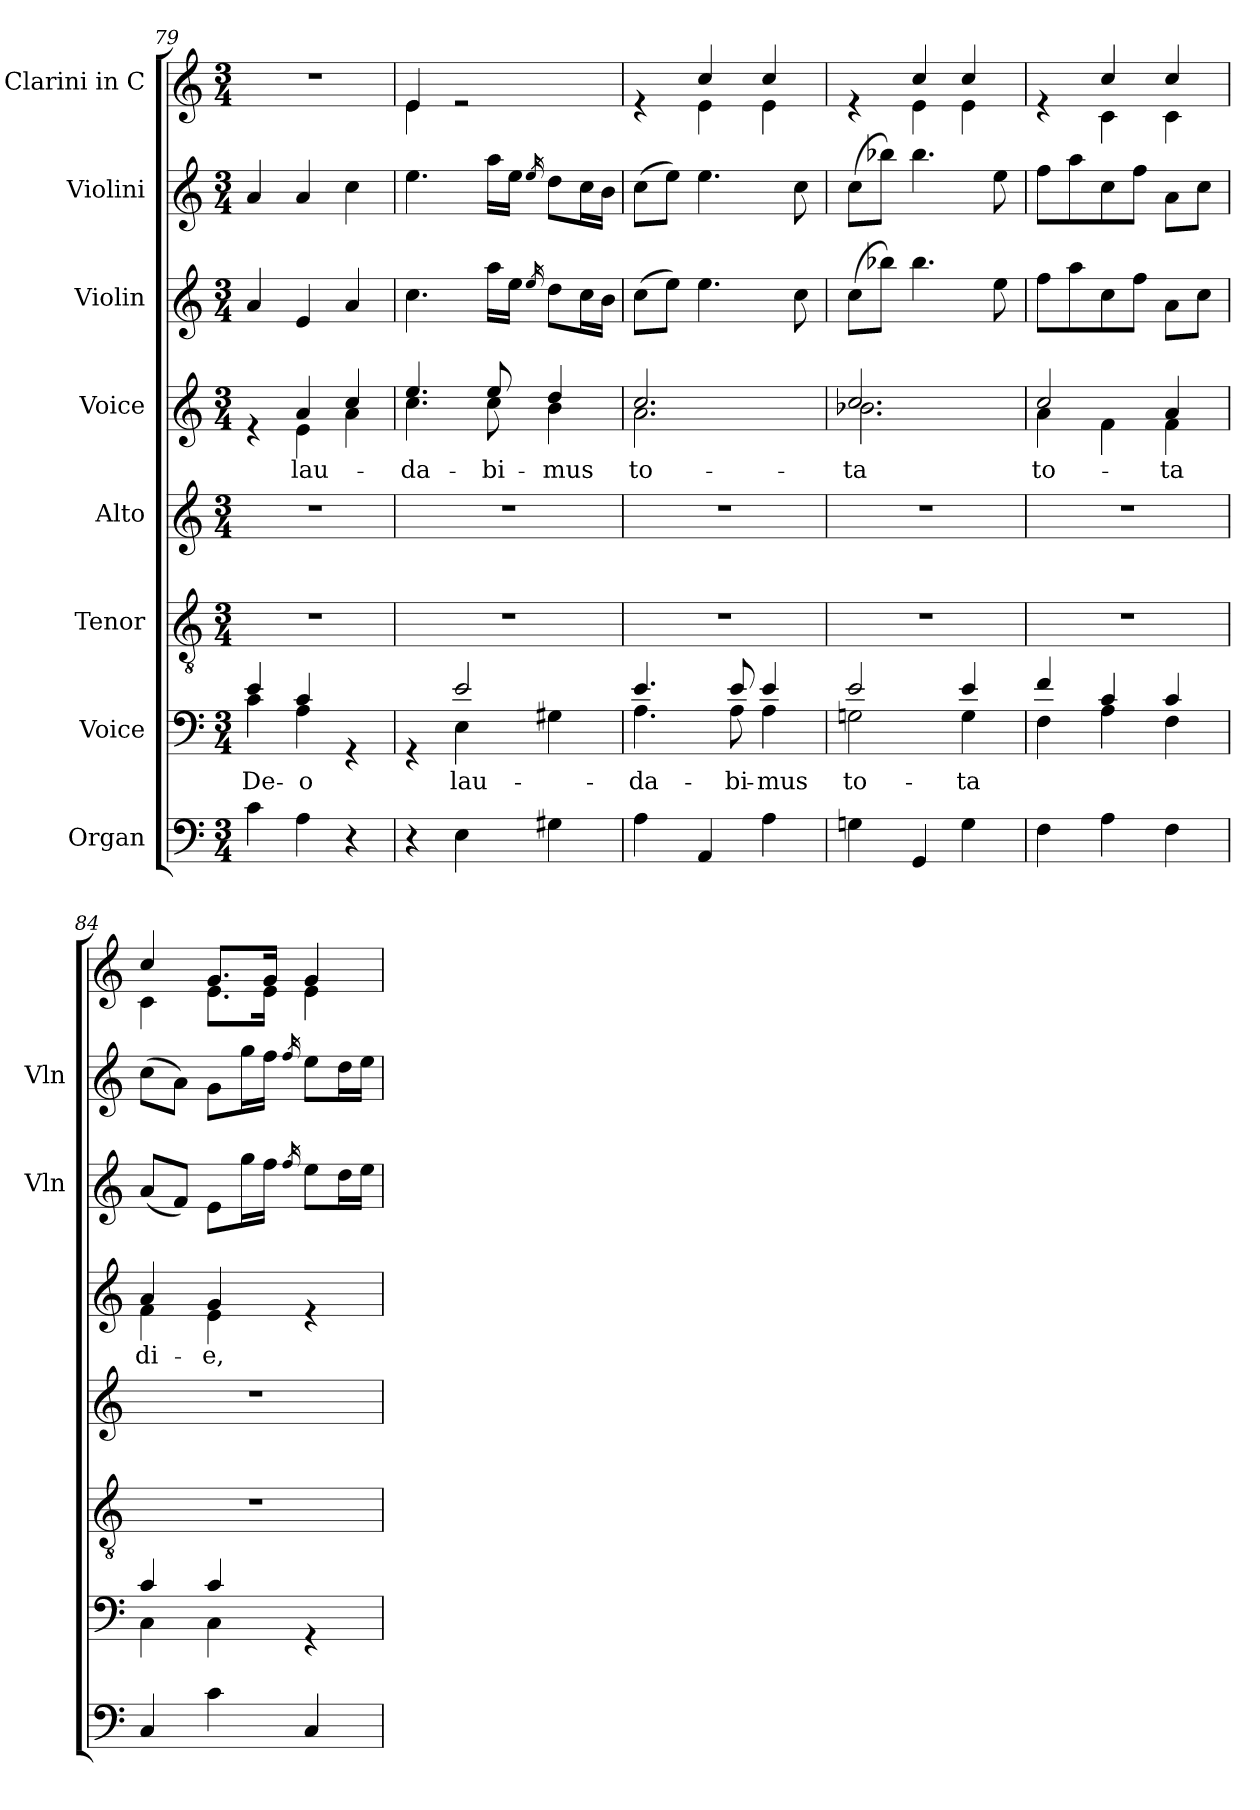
**kern	**kern	**text	**kern	**kern	**kern	**text	**kern	**kern	**kern
*part8	*part7	*part7	*part6	*part5	*part4	*part4	*part3	*part2	*part1
*staff8	*staff7	*staff7	*staff6	*staff5	*staff4	*staff4	*staff3	*staff2	*staff1
*I"Organ	*I"Voice	*	*I"Tenor	*I"Alto	*I"Voice	*	*I"Violin	*I"Violini	*I"Clarini in C
*	*	*	*	*	*	*	*I'Vln	*I'Vln	*
*clefF4	*clefF4	*	*clefGv2	*clefG2	*clefG2	*	*clefG2	*clefG2	*clefG2
*k[]	*k[]	*	*k[]	*k[]	*k[]	*	*k[]	*k[]	*k[]
*M3/4	*M3/4	*	*M3/4	*M3/4	*M3/4	*	*M3/4	*M3/4	*M3/4
=79	=79	=79	=79	=79	=79	=79	=79	=79	=79
*	*^	*	*	*	*	*	*	*	*
!	!	!	!LO:LY:b	!	!	!	!	!	!	!
*	*	*	*	*	*	*^	*	*	*	*
4c\	4e/	4c\	De-	2.r	2.r	4re	4ryy	.	4a/	4a/	2.r
!	!	!	!LO:LY:b	!	!	!	!	!LO:LY:b	!	!	!
4A\	4c/	4A\	-o	.	.	4a/	4e\	lau-	4e/	4a/	.
4r	4rGG	4ryy	.	.	.	4cc/	4a\	.	4a/	4cc\	.
=80	=80	=80	=80	=80	=80	=80	=80	=80	=80	=80	=80
!	!	!	!	!	!	!	!	!LO:LY:b	!	!	!
*	*	*	*	*	*	*	*	*	*	*	*^
4r	4rGG	4ryy	.	2.r	2.r	4.ee/	4.cc\	-da-	4.cc\	4.ee\	4e/	4e\
!	!	!	!LO:LY:b	!	!	!	!	!	!	!	!	!
4E\	2e/	4E\	lau-	.	.	.	.	.	.	.	2re	2ryy
!	!	!	!	!	!	!	!	!LO:LY:b	!	!	!	!
.	.	.	.	.	.	8ee/	8cc\	-bi-	16aa\LL	16aa\LL	.	.
.	.	.	.	.	.	.	.	.	16ee\JJ	16ee\JJ	.	.
.	.	.	.	.	.	.	.	.	16qee/	16qee/	.	.
!	!	!	!	!	!	!	!	!LO:LY:b	!	!	!	!
4G#X\	.	4G#X\	.	.	.	4dd/	4b\	-mus	8dd\L	8dd\L	.	.
.	.	.	.	.	.	.	.	.	16cc\L	16cc\L	.	.
.	.	.	.	.	.	.	.	.	16b\JJ	16b\JJ	.	.
=81	=81	=81	=81	=81	=81	=81	=81	=81	=81	=81	=81	=81
!	!	!	!LO:LY:b	!	!	!	!	!LO:LY:b	!	!	!	!
4A\	4.e/	4.A\	-da-	2.r	2.r	2.cc/	2.a\	to-	(8cc\L	(8cc\L	4re	4ryy
.	.	.	.	.	.	.	.	.	8ee\J)	8ee\J)	.	.
4AA/	.	.	.	.	.	.	.	.	4.ee\	4.ee\	4cc/	4e\
!	!	!	!LO:LY:b	!	!	!	!	!	!	!	!	!
.	8e/	8A\	-bi-	.	.	.	.	.	.	.	.	.
!	!	!	!LO:LY:b	!	!	!	!	!	!	!	!	!
4A\	4e/	4A\	-mus	.	.	.	.	.	.	.	4cc/	4e\
.	.	.	.	.	.	.	.	.	8cc\	8cc\	.	.
=82	=82	=82	=82	=82	=82	=82	=82	=82	=82	=82	=82	=82
!	!	!	!LO:LY:b	!	!	!	!	!LO:LY:b	!	!	!	!
4Gn\	2e/	2Gn\	to-	2.r	2.r	2.cc/	2.b-X\	-ta	(8cc\L	(8cc\L	4re	4ryy
.	.	.	.	.	.	.	.	.	8bb-X\J)	8bb-X\J)	.	.
4GG/	.	.	.	.	.	.	.	.	4.bb-\	4.bb-\	4cc/	4e\
!	!	!	!LO:LY:b	!	!	!	!	!	!	!	!	!
4G\	4e/	4G\	-ta	.	.	.	.	.	.	.	4cc/	4e\
.	.	.	.	.	.	.	.	.	8ee\	8ee\	.	.
=83	=83	=83	=83	=83	=83	=83	=83	=83	=83	=83	=83	=83
!	!	!	!	!	!	!	!	!LO:LY:b	!	!	!	!
4F\	4f/	4F\	.	2.r	2.r	2cc/	4a\	to-	8ff\L	8ff\L	4re	4ryy
.	.	.	.	.	.	.	.	.	8aa\	8aa\	.	.
4A\	4c/	4A\	.	.	.	.	4f\	.	8cc\	8cc\	4cc/	4c\
.	.	.	.	.	.	.	.	.	8ff\J	8ff\J	.	.
!	!	!	!	!	!	!	!	!LO:LY:b	!	!	!	!
4F\	4c/	4F\	.	.	.	4a/	4f\	-ta	8a\L	8a\L	4cc/	4c\
.	.	.	.	.	.	.	.	.	8cc\J	8cc\J	.	.
!!LO:PB:g=z	!!
=84	=84	=84	=84	=84	=84	=84	=84	=84	=84	=84	=84	=84
!	!	!	!	!	!	!	!	!LO:LY:b	!	!	!	!
4C/	4c/	4C\	.	2.r	2.r	4a/	4f\	di-	(8a/L	(8cc\L	4cc/	4c\
.	.	.	.	.	.	.	.	.	8f/J)	8a\J)	.	.
!	!	!	!	!	!	!	!	!LO:LY:b	!	!	!	!
4c\	4c/	4C\	.	.	.	4g/	4e\	-e,	8e\L	8g\L	8.g/L	8.e\L
.	.	.	.	.	.	.	.	.	16gg\L	16gg\L	.	.
.	.	.	.	.	.	.	.	.	16ff\JJ	16ff\JJ	16g/Jk	16e\Jk
.	.	.	.	.	.	.	.	.	16qff/	16qff/	.	.
4C/	4rGG	4ryy	.	.	.	4re	4ryy	.	8ee\L	8ee\L	4g/	4e\
.	.	.	.	.	.	.	.	.	16dd\L	16dd\L	.	.
.	.	.	.	.	.	.	.	.	16ee\JJ	16ee\JJ	.	.
*	*v	*v	*	*	*	*v	*v	*	*	*	*v	*v
=	=	=	=	=	=	=	=	=	=
*-	*-	*-	*-	*-	*-	*-	*-	*-	*-
